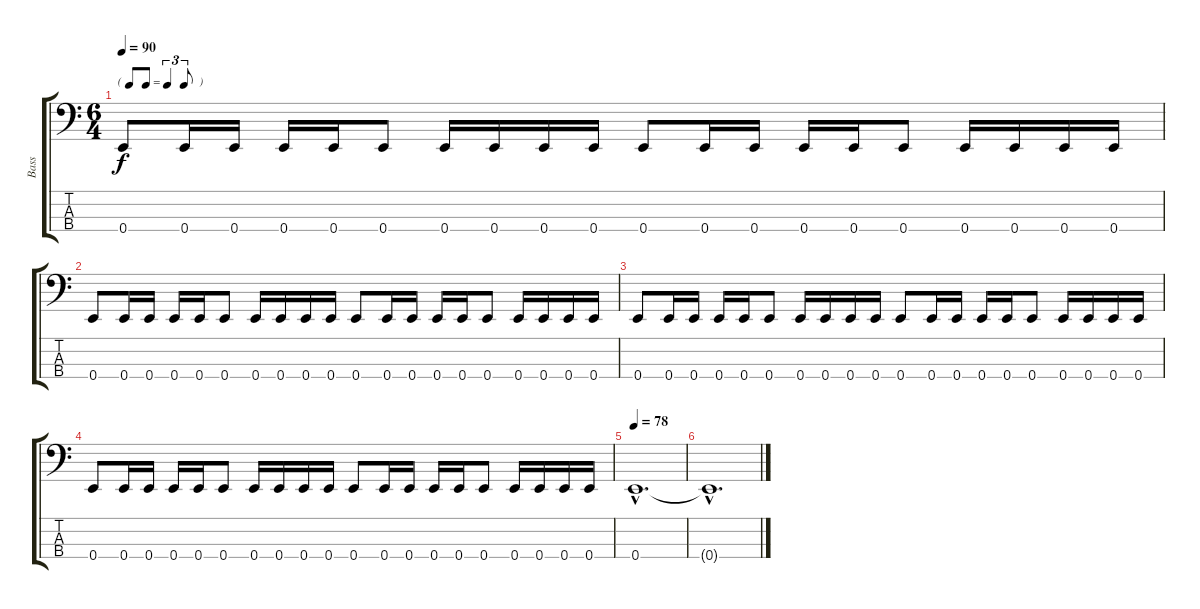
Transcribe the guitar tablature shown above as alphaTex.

\track ("Bass" "Bass") {instrument fretlessbass}
\staff {score tabs}
\tuning (G2 D2 A1 E1) {hide}
\ts (6 4)
\tf triplet8th
\tempo 90
\clef f4
\ks c
0.4.8{dy f} 0.4.16 0.4.16 0.4.16 0.4.16 0.4.8 0.4.16 0.4.16 0.4.16 0.4.16 0.4.8 0.4.16 0.4.16 0.4.16 0.4.16 0.4.8 0.4.16 0.4.16 0.4.16 0.4.16 |
0.4.8 0.4.16 0.4.16 0.4.16 0.4.16 0.4.8 0.4.16 0.4.16 0.4.16 0.4.16 0.4.8 0.4.16 0.4.16 0.4.16 0.4.16 0.4.8 0.4.16 0.4.16 0.4.16 0.4.16 |
0.4.8 0.4.16 0.4.16 0.4.16 0.4.16 0.4.8 0.4.16 0.4.16 0.4.16 0.4.16 0.4.8 0.4.16 0.4.16 0.4.16 0.4.16 0.4.8 0.4.16 0.4.16 0.4.16 0.4.16 |
0.4.8 0.4.16 0.4.16 0.4.16 0.4.16 0.4.8 0.4.16 0.4.16 0.4.16 0.4.16 0.4.8 0.4.16 0.4.16 0.4.16 0.4.16 0.4.8 0.4.16 0.4.16 0.4.16 0.4.16 |
\tempo 78
0.4{hac}.1{d} |
0.4{hac t}.1{d}
